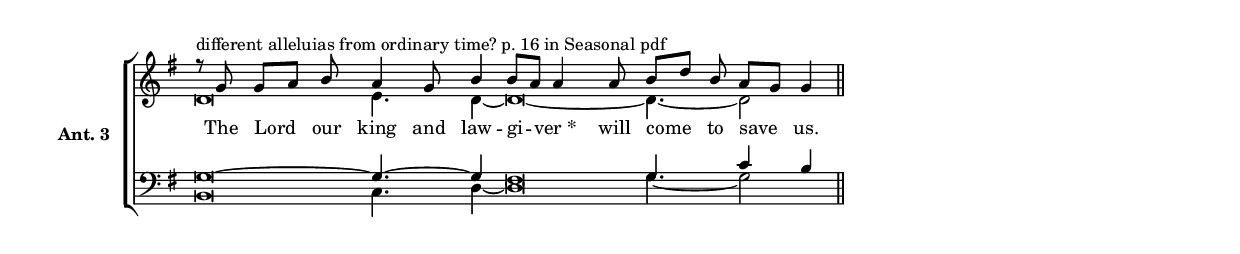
\version "2.20.0"

\include "../../lbi_defs.ily"
\version "2.18.2"
\include "../../../lbi_defs.ily"

antKeysig = \key g \major
antiphon = "3"
% this is a special musical setting, not a normal psalm tone
psalmnum = "Rev_19_1-7"
psalmtonestruct = "special"
psalmtone = "68"
frompitch = a
topitch = a


text = \lyricmode {
    \set includeGraceNotes = ##t
    The Lord our king and law -- gi -- "ver * " will come
    to save us.
}
sopNotesAnt = \relative fis' {

		
    
    
    r8^"different alleluias from ordinary time? p. 16 in Seasonal pdf"
    g8 g[ a] b a4 g8 b4 b8[ a] a4 a8 b[ d] b a[ g] g4 \bar "||"
}
altoNotesAnt = \relative d' {

    
    
    d\breve*5/16 e4. d4~ d\breve*5/16~ d4.~ d2
}    
tenorNotesAnt = \relative g {

    
    
    g\breve*5/16~ g4.~ g4 fis\breve*5/16 g4. c4 b
}
bassNotesAnt = \relative c {

    
    
    b\breve*5/16 c4. d4~ d\breve*5/16 g4.~ g2
}



\score {
    <<
       \new ChoirStaff \with {
           instrumentName = \markup {
               \center-column {
                     \bold { \line { Ant. \antiphon } }
                      }
           }
       }

       <<
           \new Staff = "up"
           <<
               \midi_instrument
               \clef treble \antKeysig
               \accidentalStyle forget
               \new Voice = "Soprano" { \global \voiceOne \sopNotesAnt }
               \new Voice = "Alto" { \global \voiceTwo \altoNotesAnt }
               \new Lyrics \lyricsto Soprano \text
           >>
           \new Staff = "down"
           <<
               \midi_instrument
               \clef bass \antKeysig
               \accidentalStyle forget
               \new Voice = "Tenor" { \global \voiceThree \tenorNotesAnt }
               \new Voice = "Bass" { \global \voiceFour \bassNotesAnt }
           >>
       >>
    >>

    \layout {
        ragged-last = ##t
    indent = 0.5\in
        \context {
            \Staff
            \remove Time_signature_engraver
        }

    }
    %\midi {}
}
